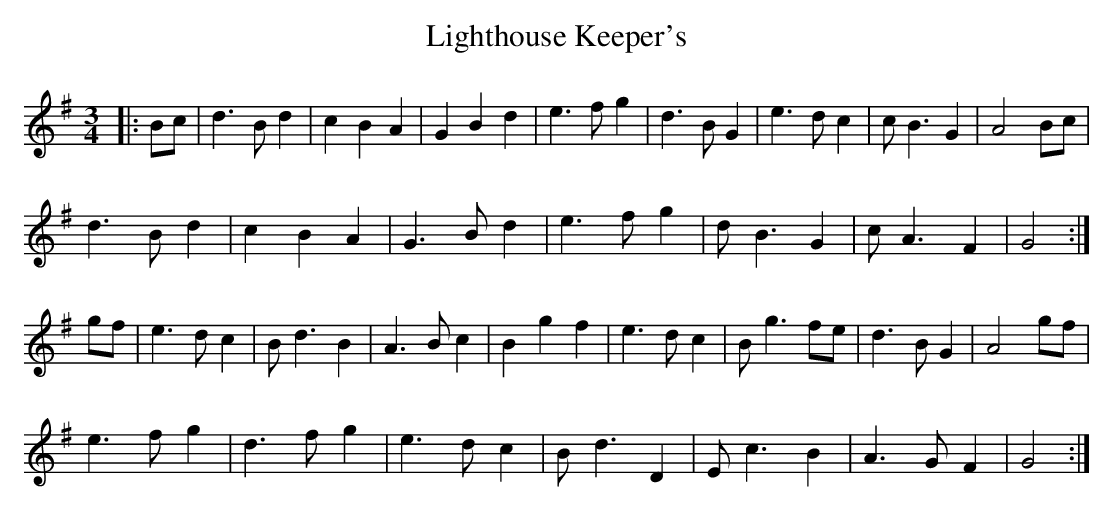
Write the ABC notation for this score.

X:1
T: Lighthouse Keeper's
M: 3/4
L: 1/8
K: Gmaj
|:Bc|d2>B2 d2|c2 B2 A2|G2 B2 d2|e2>f2 g2|d2>B2 G2|e2>d2 c2|c2<B2 G2|A4 Bc|
d2>B2 d2|c2 B2 A2|G2>B2 d2|e2>f2 g2|d2<B2 G2|c2<A2 F2|G4:|
gf|e2>d2 c2|B2<d2 B2|A2>B2 c2|B2 g2 f2|e2>d2 c2|B2<g2 fe|d2>B2 G2|A4 gf|
e2>f2 g2|d2>f2 g2|e2>d2 c2|B2<d2 D2|E2<c2 B2|A2>G2 F2|G4:|
